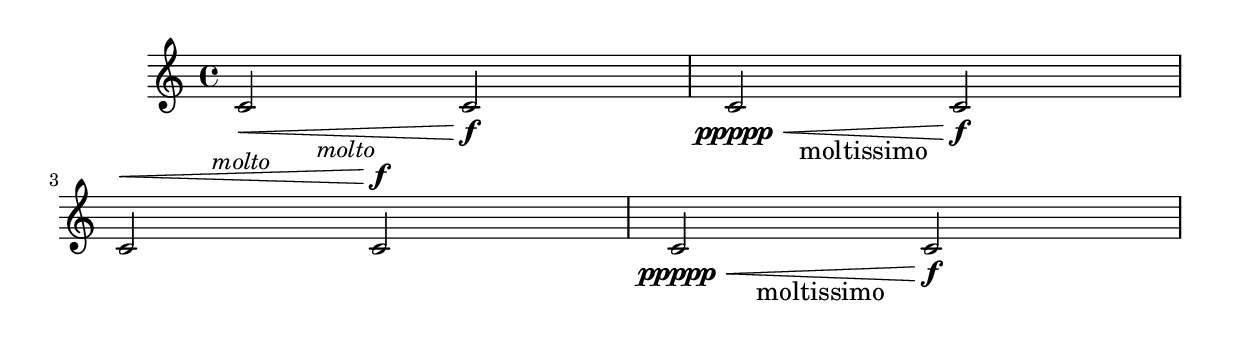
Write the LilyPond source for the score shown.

\version "2.14.2"

\version "2.14.2" % absolutely necessary!

\header {
  snippet-title = "Hairpins with added text"
  snippet-author = "Janek Warchoł and unknown author"
  snippet-source = "http://lsr.dsi.unimi.it/LSR/Item?id=233"
  snippet-description = \markup {
    This example provides a function to typeset a hairpin (de)crescendo
    with some additional text below it, such as "molto" or "poco".
    The added text will change the direction according to the direction
    of the hairpin. The Hairpin is aligned to DynamicText.
  }
  % add comma-separated tags to make searching more effective:
  tags = "hairpin, text"
  % is this snippet ready?  See meta/status-values.md
  status = ""
}

%%%%%%%%%%%%%%%%%%%%%%%%%%
% here goes the snippet: %
%%%%%%%%%%%%%%%%%%%%%%%%%%

hairpinWithCenteredText =
#(define-music-function (parser location text) (markup?)
#{
  \once \override Voice.Hairpin #'after-line-breaking = 
    #(lambda (grob)
      (let* ((stencil (ly:hairpin::print grob))
             (par-y (ly:grob-parent grob Y))
             (dir (ly:grob-property par-y 'direction))
             (new-stencil (ly:stencil-aligned-to
               (ly:stencil-combine-at-edge
                 (ly:stencil-aligned-to stencil X CENTER)
                 Y dir
                 (ly:stencil-aligned-to (grob-interpret-markup grob $text) X CENTER))
               X LEFT))
             (staff-space (ly:output-def-lookup (ly:grob-layout grob) 'staff-space))
             (staff-line-thickness
               (ly:output-def-lookup (ly:grob-layout grob) 'line-thickness))
             (grob-name (lambda (x) (assq-ref (ly:grob-property x 'meta) 'name)))
             (par-x (ly:grob-parent grob X))
             (dyn-text (eq? (grob-name par-x) 'DynamicText ))
             (dyn-text-stencil-x-length
               (if dyn-text
                 (interval-length 
                   (ly:stencil-extent (ly:grob-property par-x 'stencil) X))
                 0))
             (x-shift 
               (if dyn-text 
                 (- 
                   (+ staff-space dyn-text-stencil-x-length)
                   (* 0.5 staff-line-thickness)) 0)))

      (ly:grob-set-property! grob 'Y-offset 0)
      (ly:grob-set-property! grob 'stencil 
         (ly:stencil-translate-axis
          new-stencil
          x-shift X))))
#})


%%%%%%%%%%%%%%%%%%%%%%%%%%%%%%%%%%%%%%%%%%%%%%%%%%%%
% This example shows how <snippet-name> can be used.
% The implementation of the snippet is in the file
% `definitions.ily`.
% Documentation (if any) should be in `README.md`.

hairpinMolto = 
\hairpinWithCenteredText \markup { \italic molto }

hairpinMore = 
\hairpinWithCenteredText \markup { \larger moltissimo }

\layout { ragged-right = ##f }

\relative c' {
  \hairpinMolto
  c2\< c\f
  \hairpinMore
  c2\ppppp\< c\f
  \break
  \hairpinMolto
  c2^\< c\f
  \hairpinMore
  c2\ppppp\< c\f
}